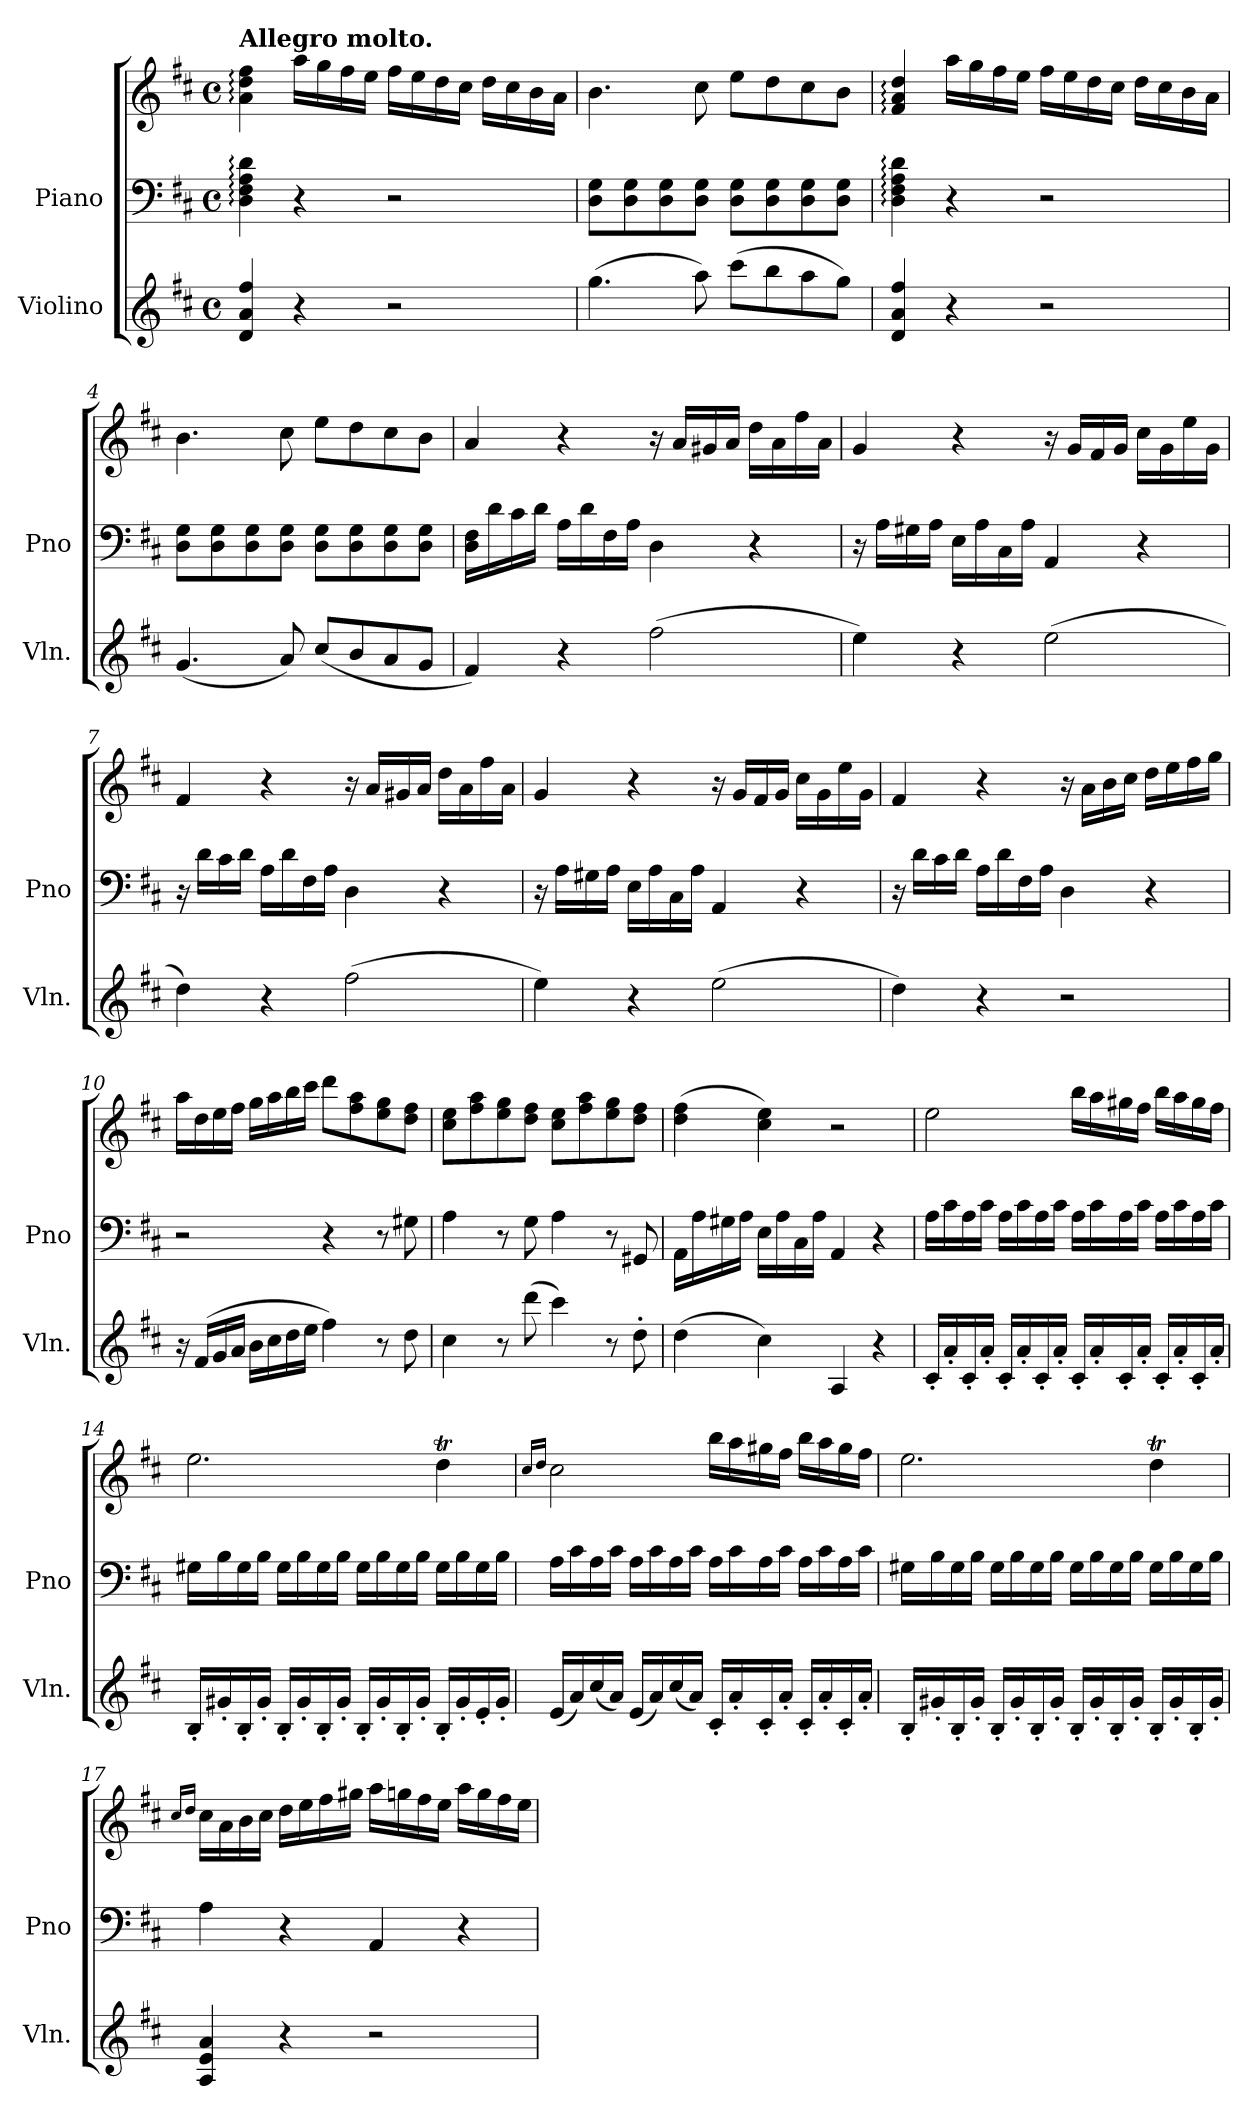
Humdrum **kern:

**kern	**kern	**kern
*part2	*part1	*part1
*staff3	*staff2	*staff1
*I"Violino	*I"Piano	*
*I'Vln.	*I'Pno	*
*clefG2	*clefF4	*clefG2
*k[f#c#]	*k[f#c#]	*k[f#c#]
*M4/4	*M4/4	*M4/4
*met(c)	*met(c)	*met(c)
=1	=1	=1
!	!	!LO:TX:a:B:t=Allegro molto.
4d/ 4a/ 4ff#/	4D\: 4F#\: 4A\: 4d\:	4a\: 4dd\: 4ff#\:
4r	4r	16aa\LL
.	.	16gg\
.	.	16ff#\
.	.	16ee\JJ
2r	2r	16ff#\LL
.	.	16ee\
.	.	16dd\
.	.	16cc#\JJ
.	.	16dd\LL
.	.	16cc#\
.	.	16b\
.	.	16a\JJ
=2	=2	=2
(>4.gg\	8D\ 8G\L	4.b\
.	8D\ 8G\	.
.	8D\ 8G\	.
8aa\)	8D\ 8G\J	8cc#\
(>8ccc#\L	8D\ 8G\L	8ee\L
8bb\	8D\ 8G\	8dd\
8aa\	8D\ 8G\	8cc#\
8gg\J)	8D\ 8G\J	8b\J
=3	=3	=3
4d/ 4a/ 4ff#/	4D\: 4F#\: 4A\: 4d\:	4f#/: 4a/: 4dd/:
4r	4r	16aa\LL
.	.	16gg\
.	.	16ff#\
.	.	16ee\JJ
2r	2r	16ff#\LL
.	.	16ee\
.	.	16dd\
.	.	16cc#\JJ
.	.	16dd\LL
.	.	16cc#\
.	.	16b\
.	.	16a\JJ
!!LO:LB:g=z
=4	=4	=4
(<4.g/	8D\ 8G\L	4.b\
.	8D\ 8G\	.
.	8D\ 8G\	.
8a/)	8D\ 8G\J	8cc#\
(<8cc#/L	8D\ 8G\L	8ee\L
8b/	8D\ 8G\	8dd\
8a/	8D\ 8G\	8cc#\
8g/J	8D\ 8G\J	8b\J
=5	=5	=5
4f#/)	16D\ 16F#\LL	4a/
.	16d\	.
.	16c#\	.
.	16d\JJ	.
4r	16A\LL	4r
.	16d\	.
.	16F#\	.
.	16A\JJ	.
(>2ff#\	4D\	16r
.	.	16a/LL
.	.	16g#X/
.	.	16a/JJ
.	4r	16dd\LL
.	.	16a\
.	.	16ff#\
.	.	16a\JJ
=6	=6	=6
4ee\)	16r	4g/
.	16A\LL	.
.	16G#X\	.
.	16A\JJ	.
4r	16E\LL	4r
.	16A\	.
.	16C#\	.
.	16A\JJ	.
(>2ee\	4AA/	16r
.	.	16g/LL
.	.	16f#/
.	.	16g/JJ
.	4r	16cc#\LL
.	.	16g\
.	.	16ee\
.	.	16g\JJ
!!LO:LB:g=z
=7	=7	=7
4dd\)	16r	4f#/
.	16d\LL	.
.	16c#\	.
.	16d\JJ	.
4r	16A\LL	4r
.	16d\	.
.	16F#\	.
.	16A\JJ	.
(>2ff#\	4D\	16r
.	.	16a/LL
.	.	16g#X/
.	.	16a/JJ
.	4r	16dd\LL
.	.	16a\
.	.	16ff#\
.	.	16a\JJ
=8	=8	=8
4ee\)	16r	4g/
.	16A\LL	.
.	16G#X\	.
.	16A\JJ	.
4r	16E\LL	4r
.	16A\	.
.	16C#\	.
.	16A\JJ	.
(>2ee\	4AA/	16r
.	.	16g/LL
.	.	16f#/
.	.	16g/JJ
.	4r	16cc#\LL
.	.	16g\
.	.	16ee\
.	.	16g\JJ
!!LO:LB:g=z
=9	=9	=9
4dd\)	16r	4f#/
.	16d\LL	.
.	16c#\	.
.	16d\JJ	.
4r	16A\LL	4r
.	16d\	.
.	16F#\	.
.	16A\JJ	.
2r	4D\	16r
.	.	16a\LL
.	.	16b\
.	.	16cc#\JJ
.	4r	16dd\LL
.	.	16ee\
.	.	16ff#\
.	.	16gg\JJ
=10	=10	=10
16r	2r	16aa\LL
(>16f#/LL	.	16dd\
16g/	.	16ee\
16a/JJ	.	16ff#\JJ
16b\LL	.	16gg\LL
16cc#\	.	16aa\
16dd\	.	16bb\
16ee\JJ	.	16ccc#\JJ
4ff#\)	4r	8ddd\L
.	.	8ff#\ 8aa\
8r	8r	8ee\ 8gg\
8dd\	8G#X\	8dd\ 8ff#\J
=11	=11	=11
4cc#\	4A\	8cc#\ 8ee\L
.	.	8ff#\ 8aa\
8r	8r	8ee\ 8gg\
(>8ddd\	8G\	8dd\ 8ff#\J
4ccc#\)	4A\	8cc#\ 8ee\L
.	.	8ff#\ 8aa\
8r	8r	8ee\ 8gg\
8dd'\	8GG#X/	8dd\ 8ff#\J
!!LO:PB:g=z
=12	=12	=12
(>4dd\	16AA\LL	(>4dd\ 4ff#\
.	16A\	.
.	16G#X\	.
.	16A\JJ	.
4cc#\)	16E\LL	4cc#\ 4ee\)
.	16A\	.
.	16C#\	.
.	16A\JJ	.
4A/	4AA/	2r
4r	4r	.
=13	=13	=13
16c#'/LL	16A\LL	2ee\
16a'/	16c#\	.
16c#'/	16A\	.
16a'/JJ	16c#\JJ	.
16c#'/LL	16A\LL	.
16a'/	16c#\	.
16c#'/	16A\	.
16a'/JJ	16c#\JJ	.
16c#'/LL	16A\LL	16bb\LL
16a'/	16c#\	16aa\
16c#'/	16A\	16gg#X\
16a'/JJ	16c#\JJ	16ff#\JJ
16c#'/LL	16A\LL	16bb\LL
16a'/	16c#\	16aa\
16c#'/	16A\	16gg#\
16a'/JJ	16c#\JJ	16ff#\JJ
!!LO:LB:g=z
=14	=14	=14
16B'/LL	16G#X\LL	2.ee\
16g#X'/	16B\	.
16B'/	16G#\	.
16g#'/JJ	16B\JJ	.
16B'/LL	16G#\LL	.
16g#'/	16B\	.
16B'/	16G#\	.
16g#'/JJ	16B\JJ	.
16B'/LL	16G#\LL	.
16g#'/	16B\	.
16B'/	16G#\	.
16g#'/JJ	16B\JJ	.
16B'/LL	16G#\LL	4ddT\
16g#'/	16B\	.
16e'/	16G#\	.
16g#'/JJ	16B\JJ	.
=15	=15	=15
.	.	16qcc#/LL
.	.	16qdd/JJ
(<16e/LL	16A\LL	2cc#\
16a/)	16c#\	.
(<16cc#/	16A\	.
16a/JJ)	16c#\JJ	.
(<16e/LL	16A\LL	.
16a/)	16c#\	.
(<16cc#/	16A\	.
16a/JJ)	16c#\JJ	.
16c#'/LL	16A\LL	16bb\LL
16a'/	16c#\	16aa\
16c#'/	16A\	16gg#X\
16a'/JJ	16c#\JJ	16ff#\JJ
16c#'/LL	16A\LL	16bb\LL
16a'/	16c#\	16aa\
16c#'/	16A\	16gg#\
16a'/JJ	16c#\JJ	16ff#\JJ
!!LO:LB:g=z
=16	=16	=16
16B'/LL	16G#X\LL	2.ee\
16g#X'/	16B\	.
16B'/	16G#\	.
16g#'/JJ	16B\JJ	.
16B'/LL	16G#\LL	.
16g#'/	16B\	.
16B'/	16G#\	.
16g#'/JJ	16B\JJ	.
16B'/LL	16G#\LL	.
16g#'/	16B\	.
16B'/	16G#\	.
16g#'/JJ	16B\JJ	.
16B'/LL	16G#\LL	4ddT\
16g#'/	16B\	.
16B'/	16G#\	.
16g#'/JJ	16B\JJ	.
=17	=17	=17
.	.	16qcc#/LL
.	.	16qdd/JJ
4A/ 4e/ 4a/	4A\	16cc#\LL
.	.	16a\
.	.	16b\
.	.	16cc#\JJ
4r	4r	16dd\LL
.	.	16ee\
.	.	16ff#\
.	.	16gg#X\JJ
2r	4AA/	16aa\LL
.	.	16ggn\
.	.	16ff#\
.	.	16ee\JJ
.	4r	16aa\LL
.	.	16gg\
.	.	16ff#\
.	.	16ee\JJ
=	=	=
*-	*-	*-
